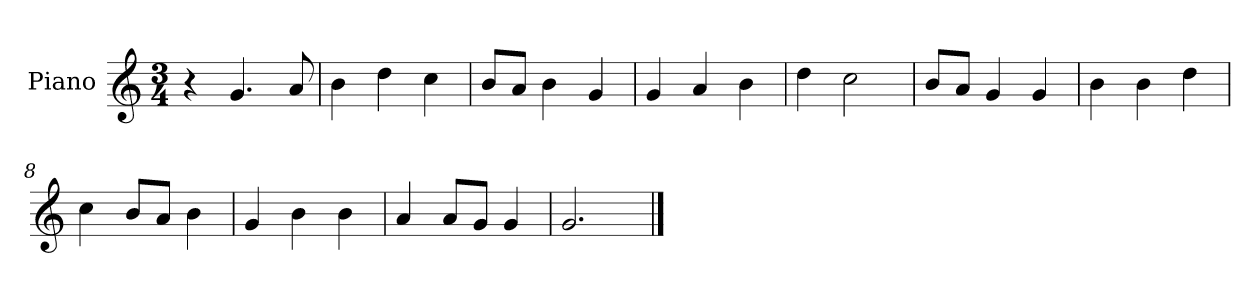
**kern
*part1
*staff1
*I"Piano
*I'P-no
*clefG2
*k[]
*M3/4
*MM180
=1
4r
4.g/
8a/
=2
4b\
4dd\
4cc\
=3
8b/L
8a/J
4b\
4g/
=4
4g/
4a/
4b\
=5
4dd\
2cc\
=6
8b/L
8a/J
4g/
4g/
=7
4b\
4b\
4dd\
=8
4cc\
8b/L
8a/J
4b\
=9
4g/
4b\
4b\
=10
4a/
8a/L
8g/J
4g/
!!LO:LB:g=z
=11
2.g/
==
*-
